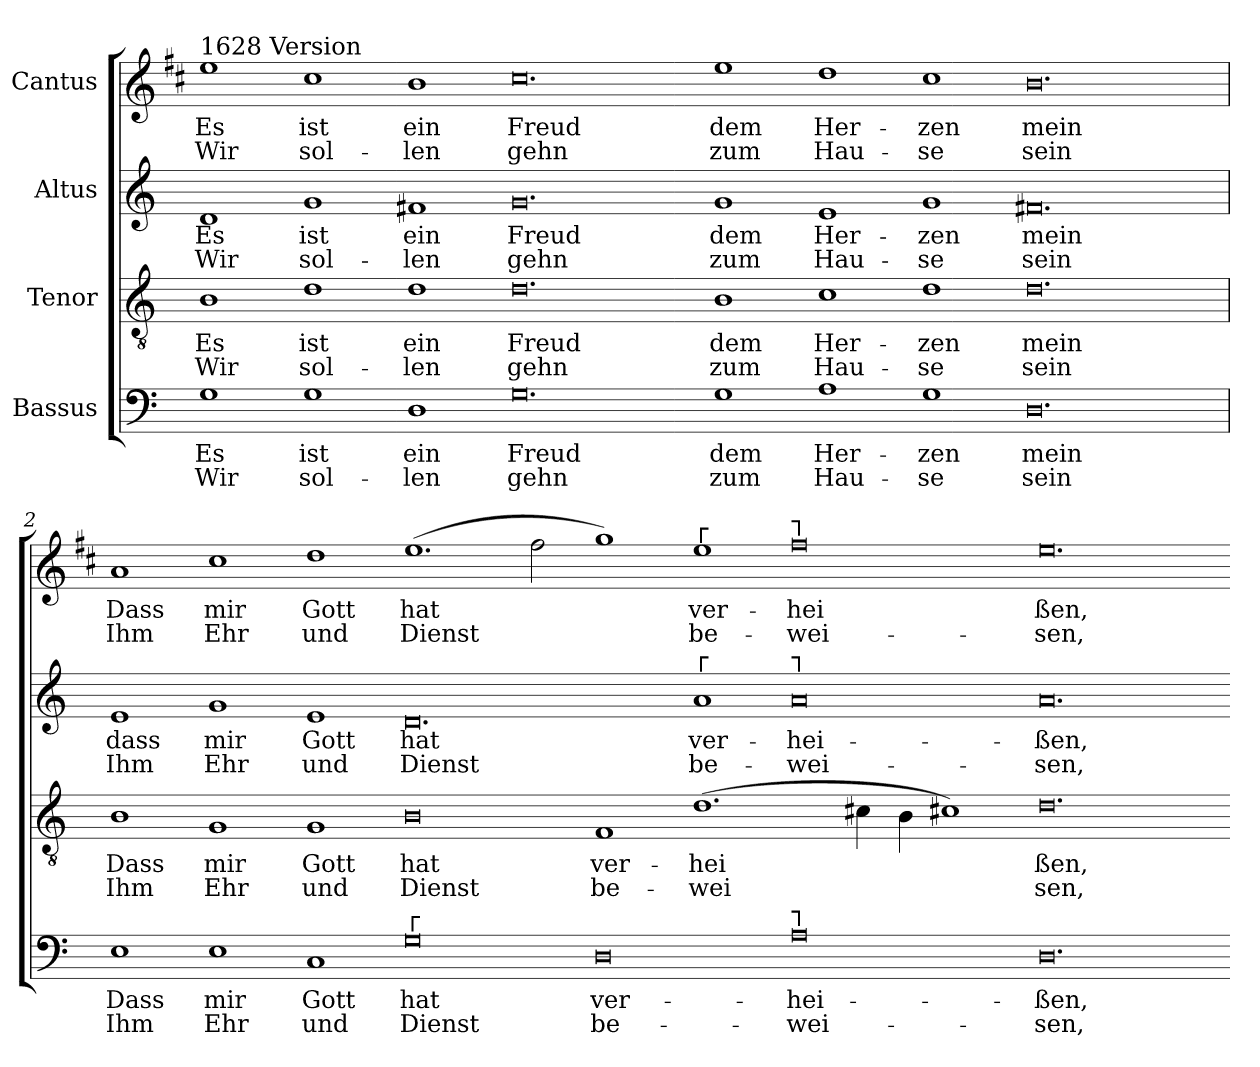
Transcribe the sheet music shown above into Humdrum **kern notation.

**kern	**text	**text	**kern	**text	**text	**kern	**text	**text	**kern	**text	**text
*part4	*part4	*part4	*part3	*part3	*part3	*part2	*part2	*part2	*part1	*part1	*part1
*staff4	*staff4	*staff4	*staff3	*staff3	*staff3	*staff2	*staff2	*staff2	*staff1	*staff1	*staff1
*I"Bassus	*	*	*I"Tenor	*	*	*I"Altus	*	*	*I"Cantus	*	*
*clefF4	*	*	*clefGv2	*	*	*clefG2	*	*	*clefG2	*	*
*	*	*	*	*	*	*	*	*	*ITrd1c2	*	*
*k[]	*	*	*k[]	*	*	*k[]	*	*	*k[]	*	*
*C:	*	*	*C:	*	*	*C:	*	*	*C:	*	*
=1	=1	=1	=1	=1	=1	=1	=1	=1	=1	=1	=1
!	!	!	!	!	!	!	!	!	!LO:TX:a:t=1628 Version	!	!
!	!LO:LY:b	!LO:LY:b	!	!LO:LY:b	!LO:LY:b	!	!LO:LY:b	!LO:LY:b	!	!LO:LY:b	!LO:LY:b
1G	Es	Wir	1B	Es	Wir	1d	Es	Wir	1dd	Es	Wir
!	!LO:LY:b	!LO:LY:b	!	!LO:LY:b	!LO:LY:b	!	!LO:LY:b	!LO:LY:b	!	!LO:LY:b	!LO:LY:b
1G	ist	sol-	1d	ist	sol-	1g	ist	sol-	1b	ist	sol-
!	!LO:LY:b	!LO:LY:b	!	!LO:LY:b	!LO:LY:b	!	!LO:LY:b	!LO:LY:b	!	!LO:LY:b	!LO:LY:b
1D	-ein	len	1d	-ein	len	1f#X	-ein	len	1a	-ein	len
!	!LO:LY:b	!LO:LY:b	!	!LO:LY:b	!LO:LY:b	!	!LO:LY:b	!LO:LY:b	!	!LO:LY:b	!LO:LY:b
0.G	Freud	gehn	0.d	Freud	gehn	0.g	Freud	gehn	0.b	Freud	gehn
!	!LO:LY:b	!LO:LY:b	!	!LO:LY:b	!LO:LY:b	!	!LO:LY:b	!LO:LY:b	!	!LO:LY:b	!LO:LY:b
1G	dem	zum	1B	dem	zum	1g	dem	zum	1dd	dem	zum
!	!LO:LY:b	!LO:LY:b	!	!LO:LY:b	!LO:LY:b	!	!LO:LY:b	!LO:LY:b	!	!LO:LY:b	!LO:LY:b
1A	Her-	-Hau-	1c	Her-	-Hau-	1e	Her-	-Hau-	1cc	Her-	-Hau-
!	!LO:LY:b	!LO:LY:b	!	!LO:LY:b	!LO:LY:b	!	!LO:LY:b	!LO:LY:b	!	!LO:LY:b	!LO:LY:b
1G	-zen	se	1d	-zen	se	1g	-zen	se	1b	-zen	se
!	!LO:LY:b	!LO:LY:b	!	!LO:LY:b	!LO:LY:b	!	!LO:LY:b	!LO:LY:b	!	!LO:LY:b	!LO:LY:b
0.D	mein	sein	0.d	mein	sein	0.f#X	mein	sein	0.a	mein	sein
=2	=2	=2	=2	=2	=2	=2	=2	=2	=2	=2	=2
!	!LO:LY:b	!LO:LY:b	!	!LO:LY:b	!LO:LY:b	!	!LO:LY:b	!LO:LY:b	!	!LO:LY:b	!LO:LY:b
1E	Dass	Ihm	1B	Dass	Ihm	1e	dass	Ihm	1g	Dass	Ihm
!	!LO:LY:b	!LO:LY:b	!	!LO:LY:b	!LO:LY:b	!	!LO:LY:b	!LO:LY:b	!	!LO:LY:b	!LO:LY:b
1E	mir	Ehr	1G	mir	Ehr	1g	mir	Ehr	1b	mir	Ehr
!	!LO:LY:b	!LO:LY:b	!	!LO:LY:b	!LO:LY:b	!	!LO:LY:b	!LO:LY:b	!	!LO:LY:b	!LO:LY:b
1C	Gott	und	1G	Gott	und	1e	Gott	und	1cc	Gott	und
!LO:TX:a:t=┌	!	!	!	!	!	!	!	!	!	!	!
!	!LO:LY:b	!LO:LY:b	!	!LO:LY:b	!LO:LY:b	!	!LO:LY:b	!LO:LY:b	!	!LO:LY:b	!LO:LY:b
0G	hat	Dienst	0B	hat	Dienst	0.d	hat	Dienst	(>1.dd	hat	Dienst
.	.	.	.	.	.	.	.	.	2ee	.	.
!	!LO:LY:b	!LO:LY:b	!	!LO:LY:b	!LO:LY:b	!	!	!	!	!	!
0D	ver-	-be-	1F	ver-	-be-	.	.	.	1ff)	.	.
!	!	!	!	!	!	!	!	!	!LO:TX:a:t=┌	!	!
!	!	!	!	!	!	!LO:TX:a:t=┌	!	!	!	!	!
!	!	!	!	!LO:LY:b	!LO:LY:b	!	!LO:LY:b	!LO:LY:b	!	!LO:LY:b	!LO:LY:b
.	.	.	(>1.d	-hei	wei	1a	ver-	-be-	1dd	ver-	-be-
!	!	!	!	!	!	!	!	!	!LO:TX:a:t=┐	!	!
!	!	!	!	!	!	!LO:TX:a:t=┐	!	!	!	!	!
!LO:TX:a:t=┐	!	!	!	!	!	!	!	!	!	!	!
!	!LO:LY:b	!LO:LY:b	!	!	!	!	!LO:LY:b	!LO:LY:b	!	!LO:LY:b	!LO:LY:b
0A	-hei-	-wei-	.	.	.	0a	-hei-	-wei-	0ee	-hei	wei-
.	.	.	4c#X	.	.	.	.	.	.	.	.
.	.	.	4B	.	.	.	.	.	.	.	.
.	.	.	1c#X)	.	.	.	.	.	.	.	.
!	!LO:LY:b	!LO:LY:b	!	!LO:LY:b	!LO:LY:b	!	!LO:LY:b	!LO:LY:b	!	!LO:LY:b	!LO:LY:b
0.D	-ßen,	sen,	0.d	ßen,	sen,	0.a	-ßen,	sen,	0.dd	-ßen,	sen,
=-	=-	=-	=-	=-	=-	=-	=-	=-	=-	=-	=-
*-	*-	*-	*-	*-	*-	*-	*-	*-	*-	*-	*-
